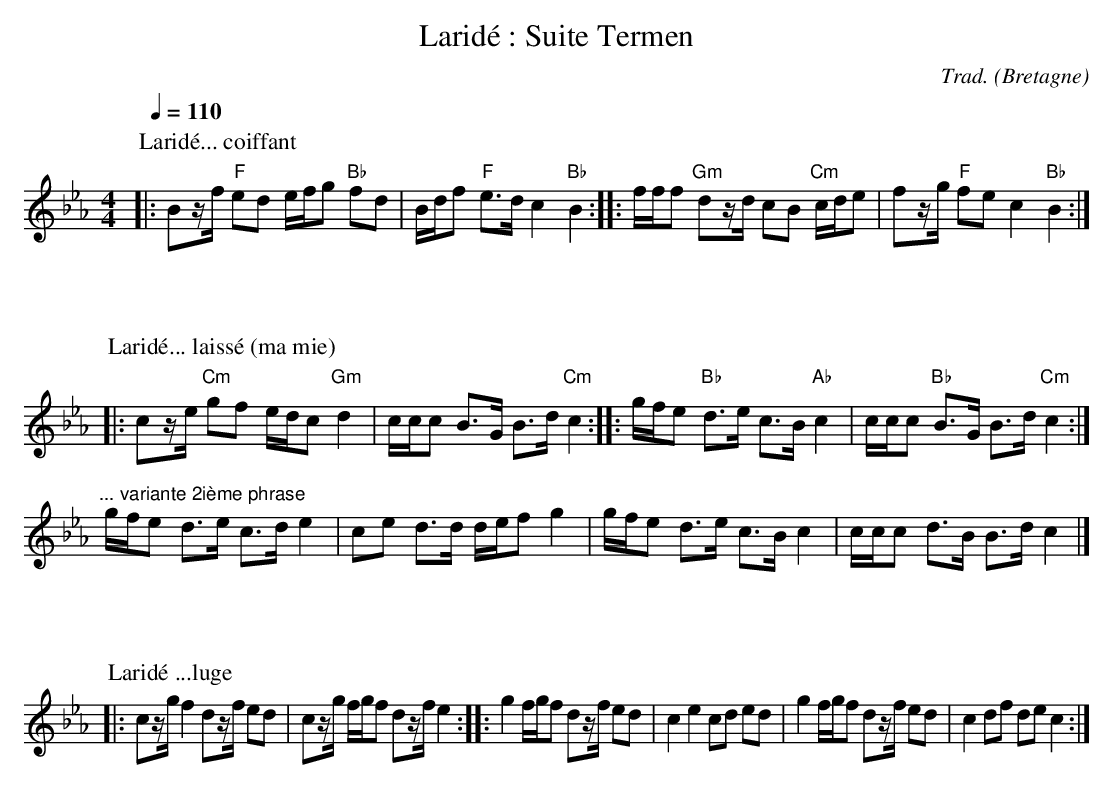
X:1
T:Laridé : Suite Termen
C:Trad.
O:Bretagne
M:4/4
L:1/16
Q:1/4=110
K:Ebmaj
P:Laridé... coiffant
|: B2zf "F"e2d2 \
efg2 "Bb"f2d2 | Bdf2 "F"e2>d2 c4 "Bb"B4 ::\
fff2 "Gm"d2zd c2B2 "Cm"cde2 | f2zg "F"f2e2 c4 "Bb"B4 :|
%%vskip 40
P:Laridé... laissé (ma mie)
|: c2ze "Cm"g2f2 \
edc2 "Gm"d4 | ccc2 B2>G2 B2>d2 "Cm"c4 ::\
gfe2 "Bb"d2>e2 c2>B2 "Ab"c4 | ccc2 "Bb"B2>G2 B2>d2 "Cm"c4 :|
%%vskip 1
"^... variante 2ième phrase"
gfe2 d2>e2 c2>d2 e4 | c2e2 d2>d2 def2 g4 |\
gfe2 d2>e2 c2>B2 c4 | ccc2 d2>B2 B2>d2 c4 |]
%%vskip 40
P:Laridé ...luge
|: c2zg f4 \
d2zf e2d2 | c2zg fgf2 d2zf e4 ::\
g4 fgf2 d2zf e2d2 | c4 e4 c2d2 e2d2 | g4 fgf2 d2zf e2d2 | c4 d2f2 d2e2 c4 :|
